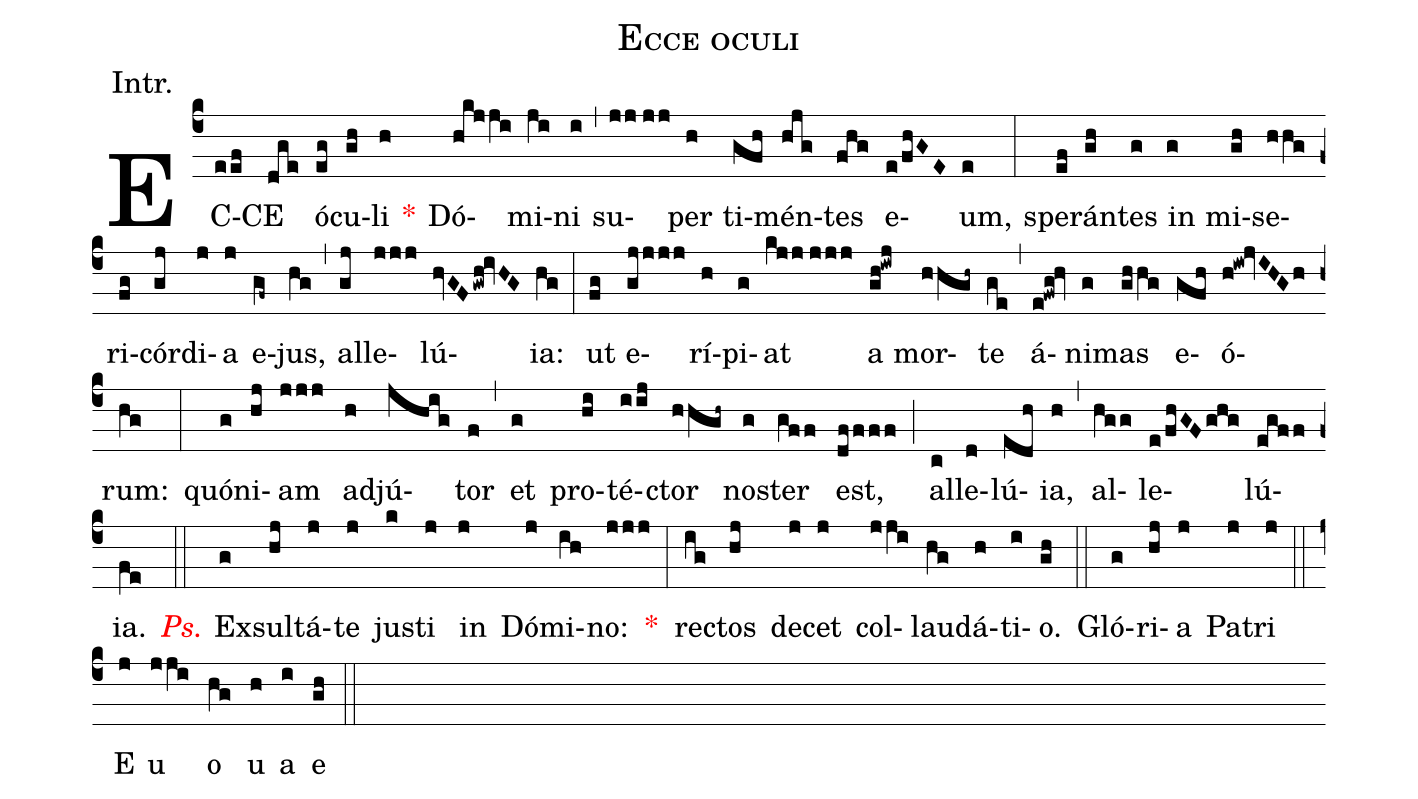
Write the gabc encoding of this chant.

name:Ecce oculi;
annotation:Intr.;
mode:III.;
office-part:Introit;
%%
(c4) EC(eef)CE(dge) ó(eg)cu(gh)li(h) <v>\red{*}</v>() Dó(hkjji)mi(ji)ni(i) (,) su(jj//jj)per(h) ti(gfh)mén(hjg)tes(fhg) e(e/fhGE)um,(e) (:) spe(ef)rán(gh)tes(g) in(g) mi(gh)se(hhg)ri(fg)cór(gj)di(j)a(j) e(gf~)jus,(hg) (,) al(gj)le(jjj)lú(hvGFgwh!ivHG)ia:(hg) (:) ut(fg) e(gjjjj)rí(h)pi(g)at(kjj//jjj) a(gh!iwj) mor(hhgh~)te(ge) (,) á(e!fwg!hv)ni(g)mas(ghhg) e(gfh)ó(h!iw!jvIHGh)rum:(hg) (:) quó(g)ni(hj)am(jjj) ad(h)jú(jhig)tor(f) (,) et(g) pro(hi)té(iij)ctor(hhgh~) no(g)ster(gff) est,(dffff) (;) al(c)le(d)lú(edh)ia,(h) (,) al(hgg)le(e/fhGF/ghg)lú(egff)ia.(fe) (::) <v>\redit{Ps.}</v> Ex(g)sul(hj)tá(j)te(j) ju(k)sti(j) in(j) Dó(j)mi(ih)no:(jjj) <v>\red{*}</v>(:) re(ig)ctos(hj) de(j)cet(j) col(jji)lau(hg)dá(h)ti(i)o.(gh) (::) Gló(g)ri(hj)a(j) Pa(j)tri(j) (::) E(j) u(jji) o(hg) u(h) a(i) e(gh) (::)
